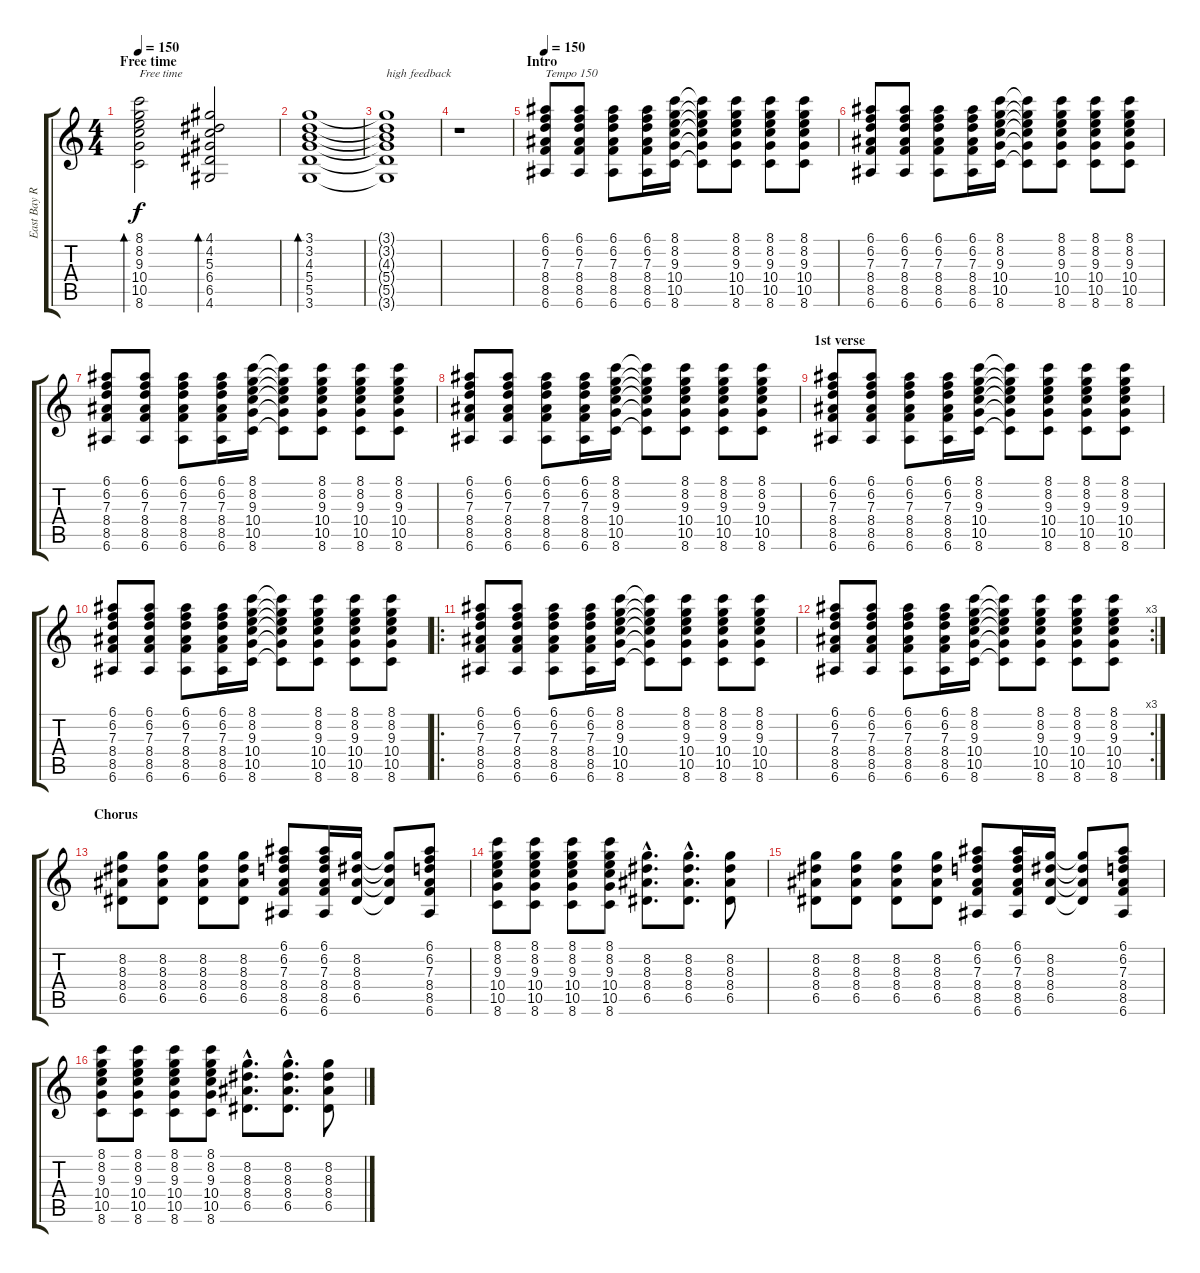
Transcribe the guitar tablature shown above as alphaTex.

\track ("East Bay Ray" "East Bay R") {instrument overdrivenguitar}
\staff {score tabs}
\tuning (E4 B3 G3 D3 A2 E2) {hide}
\ts (4 4)
\section ("" "Free time")
\tempo 150
\tempo 110
\tempo 150
\clef g2
\ks c
(8.1 8.2 9.3 10.4 10.5 8.6).2{bd 60 txt "Free time" dy f instrument overdrivenguitar} (4.1 4.2 5.3 6.4 6.5 4.6).2{bd 60} |
(3.1 3.2 4.3 5.4 5.5 3.6).1{bd 60} |
(3.1{t} 3.2{t} 4.3{t} 5.4{t} 5.5{t} 3.6{t}).1{txt "high feedback"} |
r.1 |
\section ("" "Intro")
\tempo 150
(6.1 6.2 7.3 8.4 8.5 6.6).8{txt "Tempo 150"} (6.1 6.2 7.3 8.4 8.5 6.6).8 (6.1 6.2 7.3 8.4 8.5 6.6).8 (6.1 6.2 7.3 8.4 8.5 6.6).16 (8.1 8.2 9.3 10.4 10.5 8.6).16 (8.1{t} 8.2{t} 9.3{t} 10.4{t} 10.5{t} 8.6{t}).8 (8.1 8.2 9.3 10.4 10.5 8.6).8 (8.1 8.2 9.3 10.4 10.5 8.6).8 (8.1 8.2 9.3 10.4 10.5 8.6).8 |
(6.1 6.2 7.3 8.4 8.5 6.6).8 (6.1 6.2 7.3 8.4 8.5 6.6).8 (6.1 6.2 7.3 8.4 8.5 6.6).8 (6.1 6.2 7.3 8.4 8.5 6.6).16 (8.1 8.2 9.3 10.4 10.5 8.6).16 (8.1{t} 8.2{t} 9.3{t} 10.4{t} 10.5{t} 8.6{t}).8 (8.1 8.2 9.3 10.4 10.5 8.6).8 (8.1 8.2 9.3 10.4 10.5 8.6).8 (8.1 8.2 9.3 10.4 10.5 8.6).8 |
(6.1 6.2 7.3 8.4 8.5 6.6).8 (6.1 6.2 7.3 8.4 8.5 6.6).8 (6.1 6.2 7.3 8.4 8.5 6.6).8 (6.1 6.2 7.3 8.4 8.5 6.6).16 (8.1 8.2 9.3 10.4 10.5 8.6).16 (8.1{t} 8.2{t} 9.3{t} 10.4{t} 10.5{t} 8.6{t}).8 (8.1 8.2 9.3 10.4 10.5 8.6).8 (8.1 8.2 9.3 10.4 10.5 8.6).8 (8.1 8.2 9.3 10.4 10.5 8.6).8 |
(6.1 6.2 7.3 8.4 8.5 6.6).8 (6.1 6.2 7.3 8.4 8.5 6.6).8 (6.1 6.2 7.3 8.4 8.5 6.6).8 (6.1 6.2 7.3 8.4 8.5 6.6).16 (8.1 8.2 9.3 10.4 10.5 8.6).16 (8.1{t} 8.2{t} 9.3{t} 10.4{t} 10.5{t} 8.6{t}).8 (8.1 8.2 9.3 10.4 10.5 8.6).8 (8.1 8.2 9.3 10.4 10.5 8.6).8 (8.1 8.2 9.3 10.4 10.5 8.6).8 |
\section ("" "1st verse")
(6.1 6.2 7.3 8.4 8.5 6.6).8 (6.1 6.2 7.3 8.4 8.5 6.6).8 (6.1 6.2 7.3 8.4 8.5 6.6).8 (6.1 6.2 7.3 8.4 8.5 6.6).16 (8.1 8.2 9.3 10.4 10.5 8.6).16 (8.1{t} 8.2{t} 9.3{t} 10.4{t} 10.5{t} 8.6{t}).8 (8.1 8.2 9.3 10.4 10.5 8.6).8 (8.1 8.2 9.3 10.4 10.5 8.6).8 (8.1 8.2 9.3 10.4 10.5 8.6).8 |
(6.1 6.2 7.3 8.4 8.5 6.6).8 (6.1 6.2 7.3 8.4 8.5 6.6).8 (6.1 6.2 7.3 8.4 8.5 6.6).8 (6.1 6.2 7.3 8.4 8.5 6.6).16 (8.1 8.2 9.3 10.4 10.5 8.6).16 (8.1{t} 8.2{t} 9.3{t} 10.4{t} 10.5{t} 8.6{t}).8 (8.1 8.2 9.3 10.4 10.5 8.6).8 (8.1 8.2 9.3 10.4 10.5 8.6).8 (8.1 8.2 9.3 10.4 10.5 8.6).8 |
\ro
(6.1 6.2 7.3 8.4 8.5 6.6).8 (6.1 6.2 7.3 8.4 8.5 6.6).8 (6.1 6.2 7.3 8.4 8.5 6.6).8 (6.1 6.2 7.3 8.4 8.5 6.6).16 (8.1 8.2 9.3 10.4 10.5 8.6).16 (8.1{t} 8.2{t} 9.3{t} 10.4{t} 10.5{t} 8.6{t}).8 (8.1 8.2 9.3 10.4 10.5 8.6).8 (8.1 8.2 9.3 10.4 10.5 8.6).8 (8.1 8.2 9.3 10.4 10.5 8.6).8 |
\rc 3
(6.1 6.2 7.3 8.4 8.5 6.6).8 (6.1 6.2 7.3 8.4 8.5 6.6).8 (6.1 6.2 7.3 8.4 8.5 6.6).8 (6.1 6.2 7.3 8.4 8.5 6.6).16 (8.1 8.2 9.3 10.4 10.5 8.6).16 (8.1{t} 8.2{t} 9.3{t} 10.4{t} 10.5{t} 8.6{t}).8 (8.1 8.2 9.3 10.4 10.5 8.6).8 (8.1 8.2 9.3 10.4 10.5 8.6).8 (8.1 8.2 9.3 10.4 10.5 8.6).8 |
\section ("" "Chorus")
(8.2 8.3 8.4 6.5).8 (8.2 8.3 8.4 6.5).8 (8.2 8.3 8.4 6.5).8 (8.2 8.3 8.4 6.5).8 (6.1 6.2 7.3 8.4 8.5 6.6).8 (6.1 6.2 7.3 8.4 8.5 6.6).16 (8.2 8.3 8.4 6.5).16 (8.2{t} 8.3{t} 8.4{t} 6.5{t}).8 (6.1 6.2 7.3 8.4 8.5 6.6).8 |
(8.1 8.2 9.3 10.4 10.5 8.6).8 (8.1 8.2 9.3 10.4 10.5 8.6).8 (8.1 8.2 9.3 10.4 10.5 8.6).8 (8.1 8.2 9.3 10.4 10.5 8.6).8 (8.2{hac} 8.3{hac} 8.4{hac} 6.5{hac}).8{d} (8.2{hac} 8.3{hac} 8.4{hac} 6.5{hac}).8{d} (8.2 8.3 8.4 6.5).8 |
(8.2 8.3 8.4 6.5).8 (8.2 8.3 8.4 6.5).8 (8.2 8.3 8.4 6.5).8 (8.2 8.3 8.4 6.5).8 (6.1 6.2 7.3 8.4 8.5 6.6).8 (6.1 6.2 7.3 8.4 8.5 6.6).16 (8.2 8.3 8.4 6.5).16 (8.2{t} 8.3{t} 8.4{t} 6.5{t}).8 (6.1 6.2 7.3 8.4 8.5 6.6).8 |
(8.1 8.2 9.3 10.4 10.5 8.6).8 (8.1 8.2 9.3 10.4 10.5 8.6).8 (8.1 8.2 9.3 10.4 10.5 8.6).8 (8.1 8.2 9.3 10.4 10.5 8.6).8 (8.2{hac} 8.3{hac} 8.4{hac} 6.5{hac}).8{d} (8.2{hac} 8.3{hac} 8.4{hac} 6.5{hac}).8{d} (8.2 8.3 8.4 6.5).8
